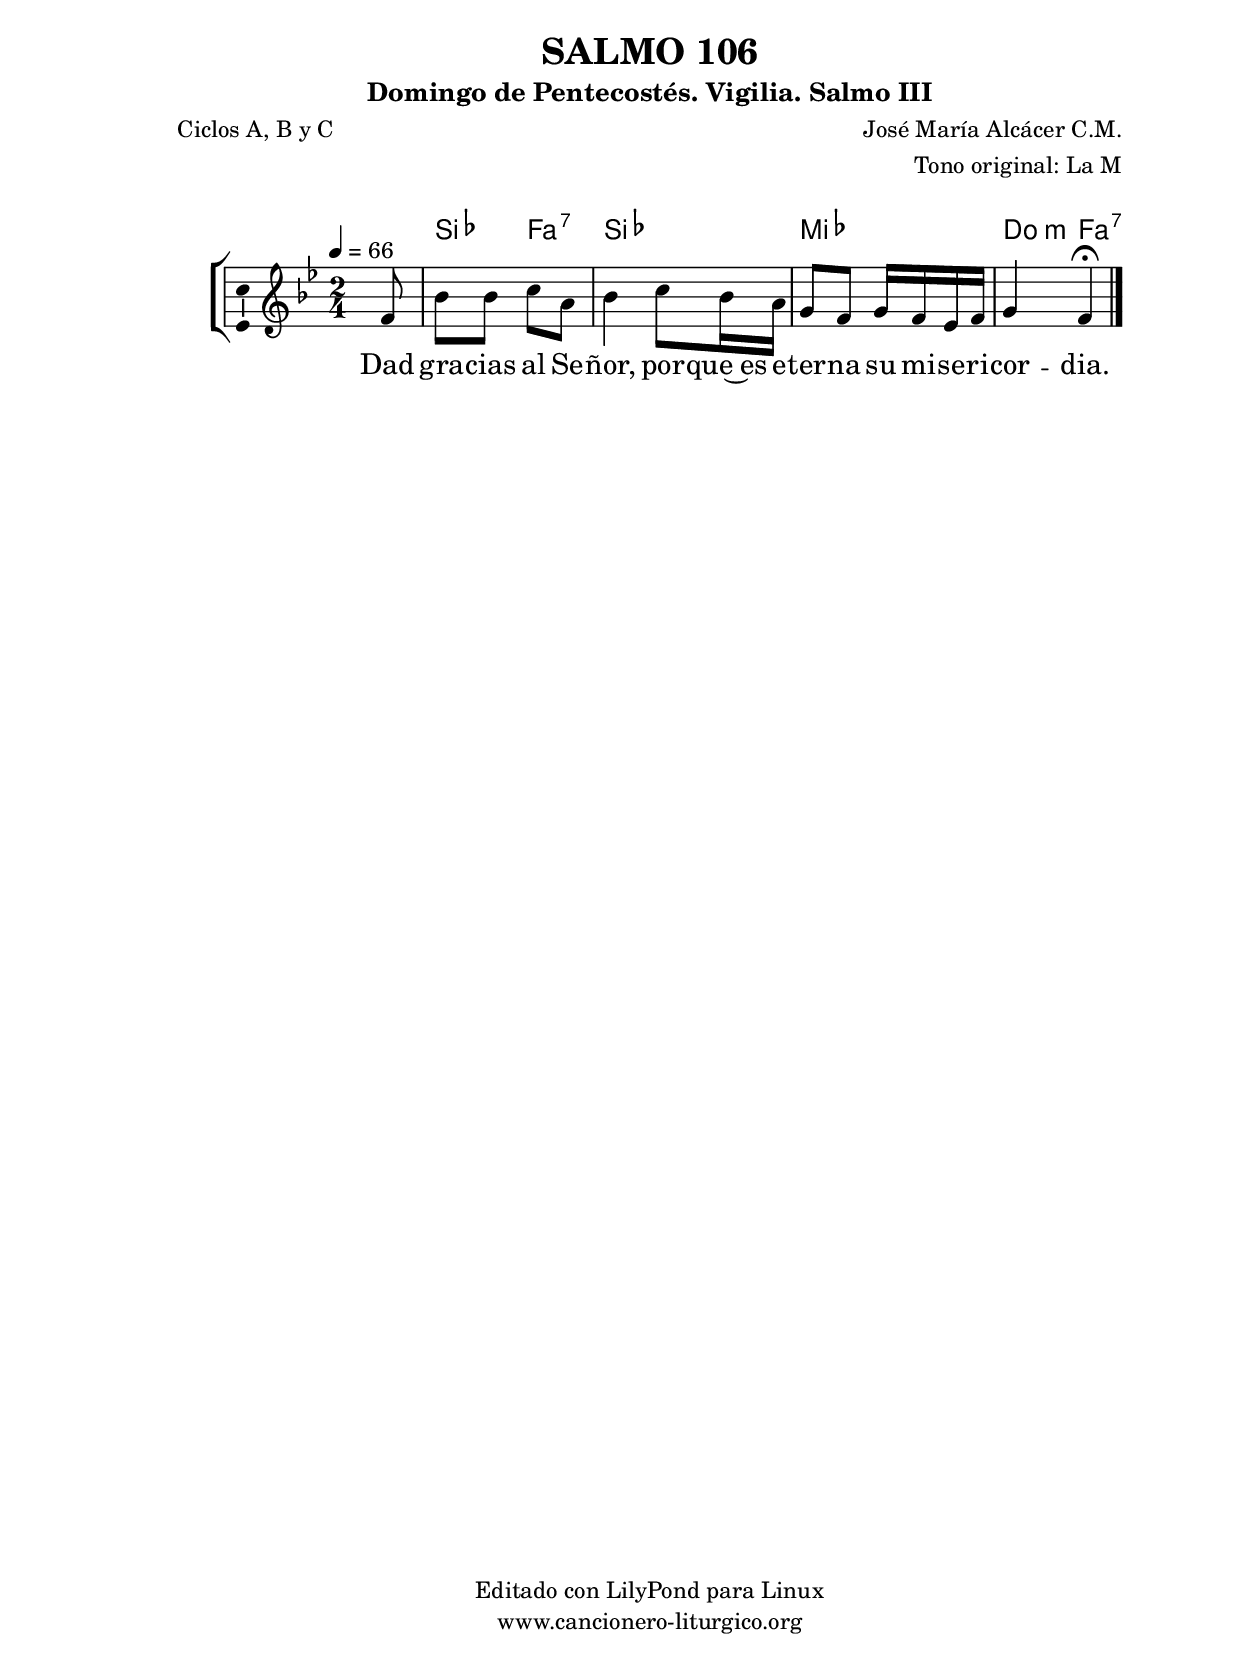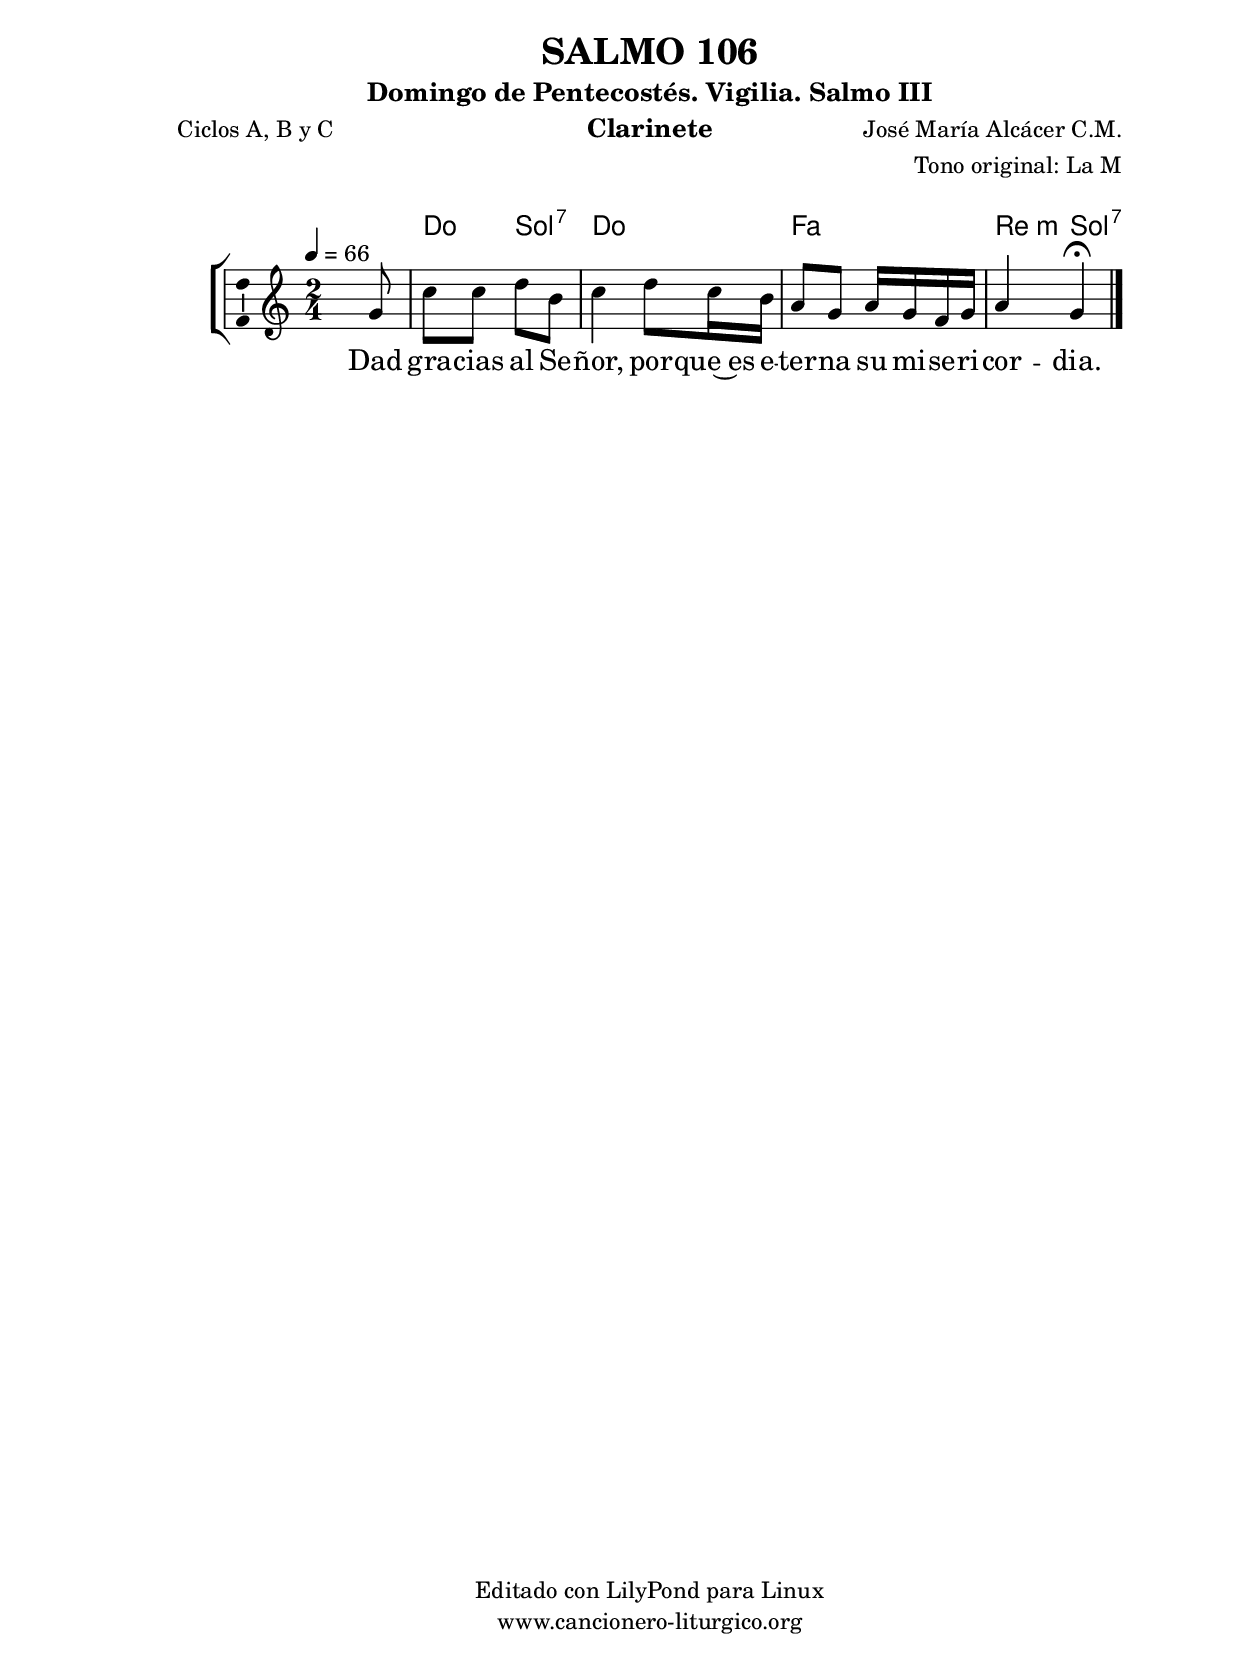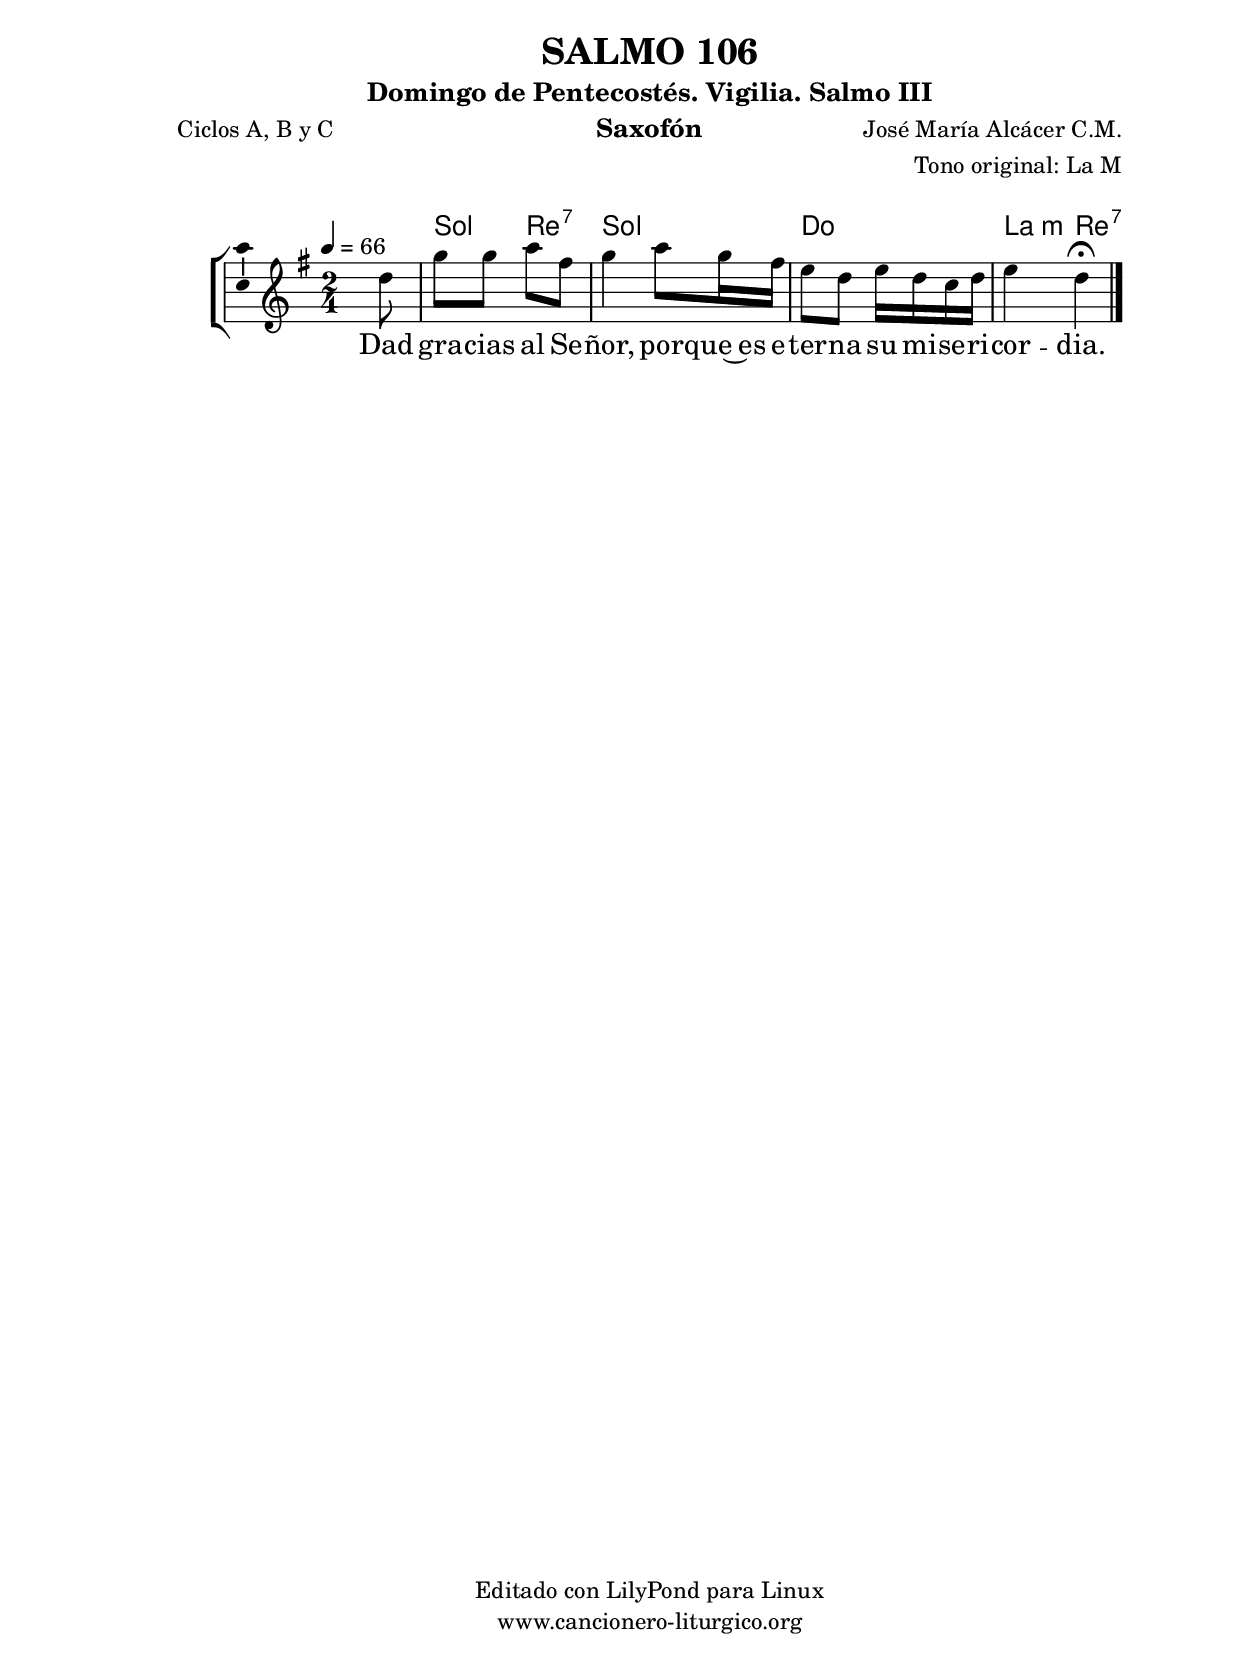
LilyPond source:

%
%para convertir .midi en .wav:
%timidity filename.midi -Ow -o finename.wav
%
%
%Para convertir de .wav a .mp3:
%lame -h -m j filename.wav
%
%
%para escuchar el midi:
%timidity nombrefichero.midi
%


%versión de lilypond para la que se ha escrito esta partitura:
\version "2.16.0"

	%Tamaño papel
	#(set-default-paper-size "a4")
	%Tamaño partitura
	#(set-global-staff-size 20)
	%No responde al pulsar sobre una nota
	#(ly:set-option 'point-and-click #f)

%parámetros del encabezamiento:
\header {
	title = "SALMO 106"
	subtitle = "Domingo de Pentecostés. Vigilia. Salmo III"
	composer = "José María Alcácer C.M."
	poet = "Ciclos A, B y C"
	meter = ""
	arranger = "Tono original: La M"
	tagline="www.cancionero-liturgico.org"
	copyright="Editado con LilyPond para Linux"
	}

%parámetros asociados al papel:
\paper  {
	oddHeaderMarkup = \markup {\fill-line { \on-the-fly #not-first-page \fromproperty #'header:title \on-the-fly #not-first-page \fromproperty #'header:composer }}
	evenHeaderMarkup = \markup {\fill-line { \fromproperty #'header:composer \fromproperty #'header:title }}
	#(set-paper-size "a4")
	print-page-number = ##f
	first-page-number = 1
	print-first-page-number = ##f
%	head-separation = 3.0 \cm
	top-margin = 2.0 \cm
	bottom-margin = 0.5\cm
%%%	bottom-margin = -1.0\cm
	left-margin = 3.0 \cm
	line-width = 16.0 \cm 
	indent = 8\mm
	interscoreline = 2.\mm
	between-system-space = 15\mm
%	para que las partituras no llenen la hoja:
	ragged-bottom = ##t
%	idem para la última hoja:
	ragged-last-bottom = ##f
%	para que las partituras llenen el ancho del papel:
	ragged-last = ##f
	after-title-space = 2.5 \cm
%page-count=1
%system-count=8

	%Flexible Vertical Spacing
%	markup-markup-spacing =
%	#'((basic-distance . 15) (minimum-distance . 15) (padding . 3))
	markup-system-spacing =
	#'((basic-distance . 15) (minimum-distance . 15) (padding . 3))
	system-system-spacing =
	#'((basic-distance . 15) (minimum-distance . 15) (padding . 3))
	score-system-spacing =
	#'((basic-distance . 15) (minimum-distance . 15) (padding . 5))
%	top-system-spacing = % header
%	#'((basic-distance . 8) (minimum-distance . 0) (padding . 3))
%	top-markup-spacing =
%	#'((basic-distance . 20) (minimum-distance . 20) (padding . 3))
	last-bottom-spacing = % footer
	#'((basic-distance . 5) (minimum-distance . 5) (padding . 3))
%	score-markup-spacing =
%	#'((basic-distance . 16) (minimum-distance . 13) (padding . 3))

	}


%parámetros que afectan a toda la partitura:
global =  {
	%clave de sol (G):
	\clef G
	%armadura:
	\transpose a bes
	\key a \major
	\tempo 4=66
	\set Score.tempoHideNote = ##f
	}


acordes = {
	\italianChords
	\chordmode {
	\transpose a bes
{
s2
a4 e:7 a2 d b4:m e:7
	}
	}
}


melodia = 
	\transpose a bes
{
	\relative c'{
	\time 2/4

s4 s8 e8
a8 a b gis
a4 b8 a16 gis
fis8 e fis16 e d e
fis4 e \fermata

	\bar "|."
	}
	}


texto = \lyricmode {
Dad gra -- cias al Se -- ñor,
por -- que~es e -- ter -- na su mi -- se -- ri -- cor -- dia.
	}


acordesStaff = \context ChordNames = acordesStaff <<
	\set chordChanges = ##t
	\acordes
	>>


vozStaff = \context Voice = vozStaff
\with {\consists "Ambitus_engraver"}
<<
%	\set Staff.instrumentName = ""
%	\set Staff.shortInstrumentName = ""
%	\set Staff.midiInstrument = #"clarinet"
%	\set Staff.midiInstrument = #"cello"
%	\set Staff.midiInstrument = #"flute"
	\set Staff.midiInstrument = #"electric guitar (jazz)"
%	\set Staff.midiInstrument = #"english horn"
%	\set Staff.midiInstrument = #"violin"
%	\set Staff.midiInstrument = #"glockenspiel"
	\set Staff.midiMinimumVolume = #0.7
	\set Staff.midiMaximumVolume = #0.9
	\global
	\melodia
	>>


textoStaff = \context Lyrics = textoStaff <<
	\lyricsto vozStaff \texto
	>>

\book {
	\score {
		\context ChoirStaff {
			\override StaffGroup.SystemStartBracket #'collapse-height = #1
			\override Score.SystemStartBar #'collapse-height = #1
			<<
			\acordesStaff
			\vozStaff
			\textoStaff
			>>
			}
		\layout {
	    		\context {
				\Lyrics
				\override LyricText #'font-size = #2
				}
	   		 \context {
				\Score
				%fontSize = #3
				\override StaffSymbol #'staff-space = #(magstep +3)
				%\override Beam #'thickness = #0.55
				%\override SpacingSpanner #'spacing-increment = #1.0
				%\override Slur #'height-limit = #1.5
				}
			}
		}
	\score {
		\unfoldRepeats
		\context ChoirStaff {
			<<
			\acordesStaff
			\vozStaff
			>>
			}
		\midi {
	  		\context {
	  			\Score
				tempoWholesPerMinute = #(ly:make-moment 70 4)
				}
			}
		}
	}

%Partitura para clarinete
#(define output-suffix "C")
\book {
	\header{
		instrument = "Clarinete"
		}
	\score {
		\context ChoirStaff {
			\override StaffGroup.SystemStartBracket #'collapse-height = #1
			\override Score.SystemStartBar #'collapse-height = #1
\transpose c d
			<<
			\acordesStaff
			\vozStaff
			\textoStaff
			>>
			}
		\layout {
	    		\context {
				\Lyrics
				\override LyricText #'font-size = #2
				}
	   		 \context {
				\Score
				%fontSize = #3
				\override StaffSymbol #'staff-space = #(magstep +3)
				%\override Beam #'thickness = #0.55
				%\override SpacingSpanner #'spacing-increment = #1.0
				%\override Slur #'height-limit = #1.5
				}
			}
		}
	}

%Partitura para saxofón
#(define output-suffix "S")
\book {
	\header{
		instrument = "Saxofón"
		}
	\score {
		\context ChoirStaff {
			\override StaffGroup.SystemStartBracket #'collapse-height = #1
			\override Score.SystemStartBar #'collapse-height = #1
\transpose c a
			<<
			\acordesStaff
			\vozStaff
			\textoStaff
			>>
			}
		\layout {
	    		\context {
				\Lyrics
				\override LyricText #'font-size = #2
				}
	   		 \context {
				\Score
				%fontSize = #3
				\override StaffSymbol #'staff-space = #(magstep +3)
				%\override Beam #'thickness = #0.55
				%\override SpacingSpanner #'spacing-increment = #1.0
				%\override Slur #'height-limit = #1.5
				}
			}
		}
	}

